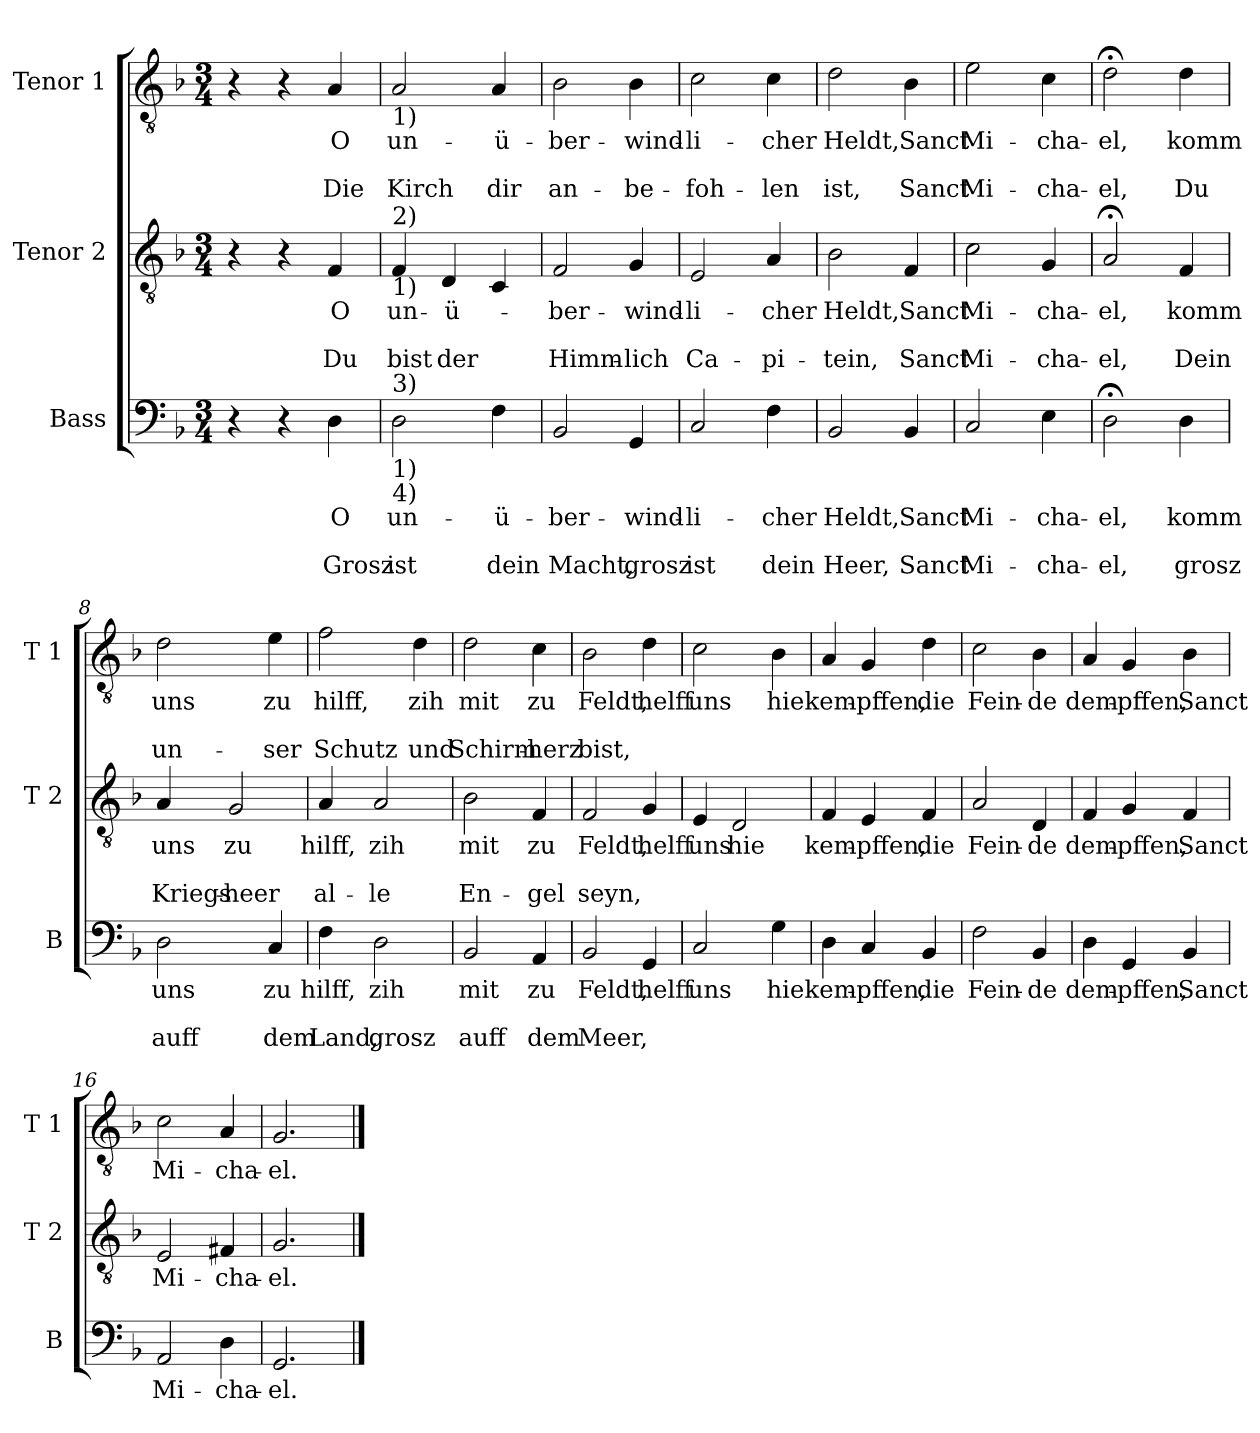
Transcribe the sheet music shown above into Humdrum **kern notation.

**kern	**text	**text	**text	**kern	**text	**text	**text	**kern	**text	**text	**text
*part3	*part3	*part3	*part3	*part2	*part2	*part2	*part2	*part1	*part1	*part1	*part1
*staff3	*staff3	*staff3	*staff3	*staff2	*staff2	*staff2	*staff2	*staff1	*staff1	*staff1	*staff1
*I"Bass	*	*	*	*I"Tenor 2	*	*	*	*I"Tenor 1	*	*	*
*I'B	*	*	*	*I'T 2	*	*	*	*I'T 1	*	*	*
*clefF4	*	*	*	*clefGv2	*	*	*	*clefGv2	*	*	*
*k[b-]	*	*	*	*k[b-]	*	*	*	*k[b-]	*	*	*
*F:	*	*	*	*F:	*	*	*	*F:	*	*	*
*M3/4	*	*	*	*M3/4	*	*	*	*M3/4	*	*	*
=1	=1	=1	=1	=1	=1	=1	=1	=1	=1	=1	=1
4r	.	.	.	4r	.	.	.	4r	.	.	.
4r	.	.	.	4r	.	.	.	4r	.	.	.
!	!LO:LY:b	!	!LO:LY:b	!	!LO:LY:b	!	!LO:LY:b	!	!LO:LY:b	!	!LO:LY:b
4D\	O	.	Grosz	4F/	O	.	Du	4A/	O	.	Die
=2	=2	=2	=2	=2	=2	=2	=2	=2	=2	=2	=2
!	!	!	!	!	!	!	!	!LO:TX:b:t=1)	!	!	!
!	!	!	!	!LO:TX:a:t=2)	!	!	!	!	!	!	!
!	!	!	!	!LO:TX:b:t=1)	!	!	!	!	!	!	!
!LO:TX:a:t=3)	!	!	!	!	!	!	!	!	!	!	!
!LO:TX:b:t=1)	!	!	!	!	!	!	!	!	!	!	!
!LO:TX:b:t=4)	!	!	!	!	!	!	!	!	!	!	!
!	!LO:LY:b	!	!LO:LY:b	!	!LO:LY:b	!	!LO:LY:b	!	!LO:LY:b	!	!LO:LY:b
2D\	un-	.	ist	4F/	un-	.	bist	2A/	un-	.	Kirch
!	!	!	!	!	!LO:LY:b	!	!LO:LY:b	!	!	!	!
.	.	.	.	4D/	-ü-	.	der	.	.	.	.
!	!LO:LY:b	!	!LO:LY:b	!	!	!	!	!	!LO:LY:b	!	!LO:LY:b
4F\	-ü-	.	dein	4C/	.	.	.	4A/	-ü-	.	dir
=3	=3	=3	=3	=3	=3	=3	=3	=3	=3	=3	=3
!	!LO:LY:b	!	!LO:LY:b	!	!LO:LY:b	!	!LO:LY:b	!	!LO:LY:b	!	!LO:LY:b
2BB-/	-ber-	.	Macht,	2F/	-ber-	.	Himm-	2B-\	-ber-	.	an-
!	!LO:LY:b	!	!LO:LY:b	!	!LO:LY:b	!	!LO:LY:b	!	!LO:LY:b	!	!LO:LY:b
4GG/	-wind-	.	grosz	4G/	-wind-	.	-lich	4B-\	-wind-	.	-be-
=4	=4	=4	=4	=4	=4	=4	=4	=4	=4	=4	=4
!	!LO:LY:b	!	!LO:LY:b	!	!LO:LY:b	!	!LO:LY:b	!	!LO:LY:b	!	!LO:LY:b
2C/	-li-	.	ist	2E/	-li-	.	Ca-	2c\	-li-	.	-foh-
!	!LO:LY:b	!	!LO:LY:b	!	!LO:LY:b	!	!LO:LY:b	!	!LO:LY:b	!	!LO:LY:b
4F\	-cher	.	dein	4A/	-cher	.	-pi-	4c\	-cher	.	-len
=5	=5	=5	=5	=5	=5	=5	=5	=5	=5	=5	=5
!	!LO:LY:b	!	!LO:LY:b	!	!LO:LY:b	!	!LO:LY:b	!	!LO:LY:b	!	!LO:LY:b
2BB-/	Heldt,	.	Heer,	2B-\	Heldt,	.	-tein,	2d\	Heldt,	.	ist,
!	!LO:LY:b	!	!LO:LY:b	!	!LO:LY:b	!	!LO:LY:b	!	!LO:LY:b	!	!LO:LY:b
4BB-/	Sanct	.	Sanct	4F/	Sanct	.	Sanct	4B-\	Sanct	.	Sanct
!!LO:LB:g=z
=6	=6	=6	=6	=6	=6	=6	=6	=6	=6	=6	=6
!	!LO:LY:b	!	!LO:LY:b	!	!LO:LY:b	!	!LO:LY:b	!	!LO:LY:b	!	!LO:LY:b
2C/	Mi-	.	Mi-	2c\	Mi-	.	Mi-	2e\	Mi-	.	Mi-
!	!LO:LY:b	!	!LO:LY:b	!	!LO:LY:b	!	!LO:LY:b	!	!LO:LY:b	!	!LO:LY:b
4E\	-cha-	.	-cha-	4G/	-cha-	.	-cha-	4c\	-cha-	.	-cha-
=7	=7	=7	=7	=7	=7	=7	=7	=7	=7	=7	=7
!	!LO:LY:b	!	!LO:LY:b	!	!LO:LY:b	!	!LO:LY:b	!	!LO:LY:b	!	!LO:LY:b
2D;<\	-el,	.	-el,	2A;</	-el,	.	-el,	2d;<\	-el,	.	-el,
!	!LO:LY:b	!	!LO:LY:b	!	!LO:LY:b	!	!LO:LY:b	!	!LO:LY:b	!	!LO:LY:b
4D\	komm	.	grosz	4F/	komm	.	Dein	4d\	komm	.	Du
=8	=8	=8	=8	=8	=8	=8	=8	=8	=8	=8	=8
!	!LO:LY:b	!	!LO:LY:b	!	!LO:LY:b	!	!LO:LY:b	!	!LO:LY:b	!	!LO:LY:b
2D\	uns	.	auff	4A/	uns	.	Kriegs-	2d\	uns	.	un-
!	!	!	!	!	!LO:LY:b	!	!LO:LY:b	!	!	!	!
.	.	.	.	2G/	zu	.	-heer	.	.	.	.
!	!LO:LY:b	!	!LO:LY:b	!	!	!	!	!	!LO:LY:b	!	!LO:LY:b
4C/	zu	.	dem	.	.	.	.	4e\	zu	.	-ser
=9	=9	=9	=9	=9	=9	=9	=9	=9	=9	=9	=9
!	!LO:LY:b	!	!LO:LY:b	!	!LO:LY:b	!	!LO:LY:b	!	!LO:LY:b	!	!LO:LY:b
4F\	hilff,	.	Land,	4A/	hilff,	.	al-	2f\	hilff,	.	Schutz
!	!LO:LY:b	!	!LO:LY:b	!	!LO:LY:b	!	!LO:LY:b	!	!	!	!
2D\	zih	.	grosz	2A/	zih	.	-le	.	.	.	.
!	!	!	!	!	!	!	!	!	!LO:LY:b	!	!LO:LY:b
.	.	.	.	.	.	.	.	4d\	zih	.	und
=10	=10	=10	=10	=10	=10	=10	=10	=10	=10	=10	=10
!	!LO:LY:b	!	!LO:LY:b	!	!LO:LY:b	!	!LO:LY:b	!	!LO:LY:b	!	!LO:LY:b
2BB-/	mit	.	auff	2B-\	mit	.	En-	2d\	mit	.	Schirm-
!	!LO:LY:b	!	!LO:LY:b	!	!LO:LY:b	!	!LO:LY:b	!	!LO:LY:b	!	!LO:LY:b
4AA/	zu	.	dem	4F/	zu	.	-gel	4c\	zu	.	-herz
=11	=11	=11	=11	=11	=11	=11	=11	=11	=11	=11	=11
!	!LO:LY:b	!	!LO:LY:b	!	!LO:LY:b	!	!LO:LY:b	!	!LO:LY:b	!	!LO:LY:b
2BB-/	Feldt,	.	Meer,	2F/	Feldt,	.	seyn,	2B-\	Feldt,	.	bist,
!	!LO:LY:b	!	!	!	!LO:LY:b	!	!	!	!LO:LY:b	!	!
4GG/	helff	.	.	4G/	helff	.	.	4d\	helff	.	.
!!LO:PB:g=z
=12	=12	=12	=12	=12	=12	=12	=12	=12	=12	=12	=12
!	!LO:LY:b	!	!	!	!LO:LY:b	!	!	!	!LO:LY:b	!	!
2C/	uns	.	.	4E/	uns	.	.	2c\	uns	.	.
!	!	!	!	!	!LO:LY:b	!	!	!	!	!	!
.	.	.	.	2D/	hie	.	.	.	.	.	.
!	!LO:LY:b	!	!	!	!	!	!	!	!LO:LY:b	!	!
4G\	hie	.	.	.	.	.	.	4B-\	hie	.	.
=13	=13	=13	=13	=13	=13	=13	=13	=13	=13	=13	=13
!	!LO:LY:b	!	!	!	!LO:LY:b	!	!	!	!LO:LY:b	!	!
4D\	kem-	.	.	4F/	kem-	.	.	4A/	kem-	.	.
!	!LO:LY:b	!	!	!	!LO:LY:b	!	!	!	!LO:LY:b	!	!
4C/	-pffen,	.	.	4E/	-pffen,	.	.	4G/	-pffen,	.	.
!	!LO:LY:b	!	!	!	!LO:LY:b	!	!	!	!LO:LY:b	!	!
4BB-/	die	.	.	4F/	die	.	.	4d\	die	.	.
=14	=14	=14	=14	=14	=14	=14	=14	=14	=14	=14	=14
!	!LO:LY:b	!	!	!	!LO:LY:b	!	!	!	!LO:LY:b	!	!
2F\	Fein-	.	.	2A/	Fein-	.	.	2c\	Fein-	.	.
!	!LO:LY:b	!	!	!	!LO:LY:b	!	!	!	!LO:LY:b	!	!
4BB-/	-de	.	.	4D/	-de	.	.	4B-\	-de	.	.
=15	=15	=15	=15	=15	=15	=15	=15	=15	=15	=15	=15
!	!LO:LY:b	!	!	!	!LO:LY:b	!	!	!	!LO:LY:b	!	!
4D\	dem-	.	.	4F/	dem-	.	.	4A/	dem-	.	.
!	!LO:LY:b	!	!	!	!LO:LY:b	!	!	!	!LO:LY:b	!	!
4GG/	-pffen,	.	.	4G/	-pffen,	.	.	4G/	-pffen,	.	.
!	!LO:LY:b	!	!	!	!LO:LY:b	!	!	!	!LO:LY:b	!	!
4BB-/	Sanct	.	.	4F/	Sanct	.	.	4B-\	Sanct	.	.
=16	=16	=16	=16	=16	=16	=16	=16	=16	=16	=16	=16
!	!LO:LY:b	!	!	!	!LO:LY:b	!	!	!	!LO:LY:b	!	!
2AA/	Mi-	.	.	2E/	Mi-	.	.	2c\	Mi-	.	.
!	!LO:LY:b	!	!	!	!LO:LY:b	!	!	!	!LO:LY:b	!	!
4D\	-cha-	.	.	4F#X/	-cha-	.	.	4A/	-cha-	.	.
=17	=17	=17	=17	=17	=17	=17	=17	=17	=17	=17	=17
!	!LO:LY:b	!	!	!	!LO:LY:b	!	!	!	!LO:LY:b	!	!
2.GG/	-el.	.	.	2.G/	-el.	.	.	2.G/	-el.	.	.
==	==	==	==	==	==	==	==	==	==	==	==
*-	*-	*-	*-	*-	*-	*-	*-	*-	*-	*-	*-
